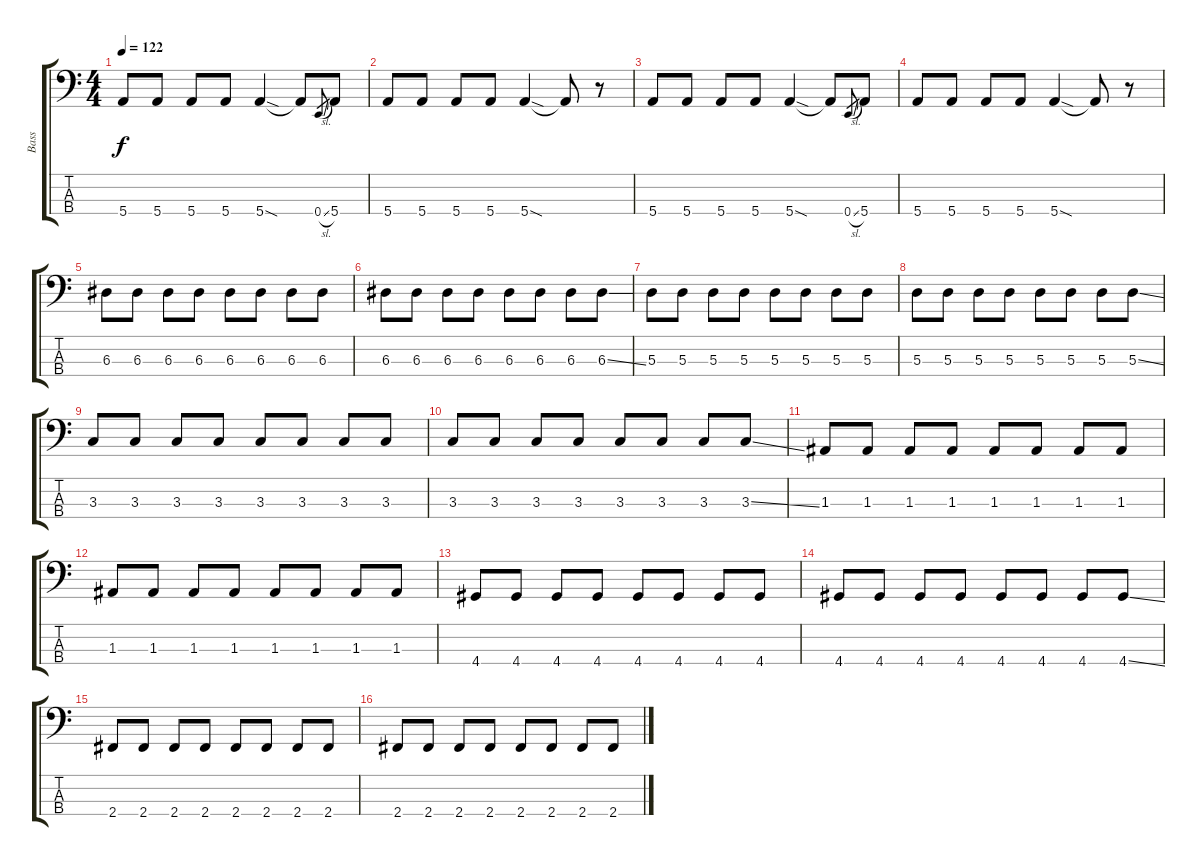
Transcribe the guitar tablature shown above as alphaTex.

\track ("Bass" "Bass") {instrument electricbassfinger}
\staff {score tabs}
\tuning (G2 D2 A1 E1) {hide}
\ts (4 4)
\tempo 122
\clef f4
\ks c
5.4.8{dy f} 5.4.8 5.4.8 5.4.8 5.4{sod}.4 5.4{t}.8 0.4{sl}.8{gr} 5.4.8 |
5.4.8 5.4.8 5.4.8 5.4.8 5.4{sod}.4 5.4{t}.8 r.8 |
5.4.8 5.4.8 5.4.8 5.4.8 5.4{sod}.4 5.4{t}.8 0.4{sl}.8{gr} 5.4.8 |
5.4.8 5.4.8 5.4.8 5.4.8 5.4{sod}.4 5.4{t}.8 r.8 |
6.3.8 6.3.8 6.3.8 6.3.8 6.3.8 6.3.8 6.3.8 6.3.8 |
6.3.8 6.3.8 6.3.8 6.3.8 6.3.8 6.3.8 6.3.8 6.3{ss}.8 |
5.3.8 5.3.8 5.3.8 5.3.8 5.3.8 5.3.8 5.3.8 5.3.8 |
5.3.8 5.3.8 5.3.8 5.3.8 5.3.8 5.3.8 5.3.8 5.3{ss}.8 |
3.3.8 3.3.8 3.3.8 3.3.8 3.3.8 3.3.8 3.3.8 3.3.8 |
3.3.8 3.3.8 3.3.8 3.3.8 3.3.8 3.3.8 3.3.8 3.3{ss}.8 |
1.3.8 1.3.8 1.3.8 1.3.8 1.3.8 1.3.8 1.3.8 1.3.8 |
1.3.8 1.3.8 1.3.8 1.3.8 1.3.8 1.3.8 1.3.8 1.3.8 |
4.4.8 4.4.8 4.4.8 4.4.8 4.4.8 4.4.8 4.4.8 4.4.8 |
4.4.8 4.4.8 4.4.8 4.4.8 4.4.8 4.4.8 4.4.8 4.4{ss}.8 |
2.4.8 2.4.8 2.4.8 2.4.8 2.4.8 2.4.8 2.4.8 2.4.8 |
2.4.8 2.4.8 2.4.8 2.4.8 2.4.8 2.4.8 2.4.8 2.4{ss}.8
